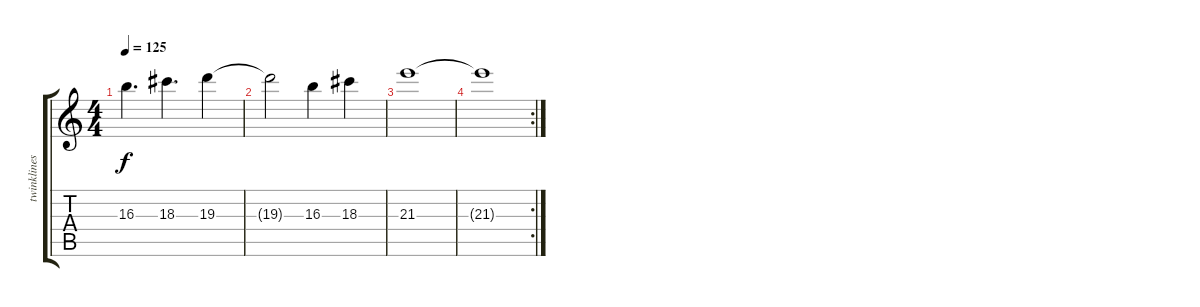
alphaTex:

\track ("twinkliness" "twinklines") {instrument pad1newage}
\staff {score tabs}
\tuning (E5 B4 G4 D4 A3 E3) {hide}
\ts (4 4)
\tempo 125
\clef g2
\ks c
16.3.4{d dy f} 18.3.4{d} 19.3.4 |
19.3{t}.2 16.3.4 18.3.4 |
21.3.1 |
\rc 2
21.3{t}.1
